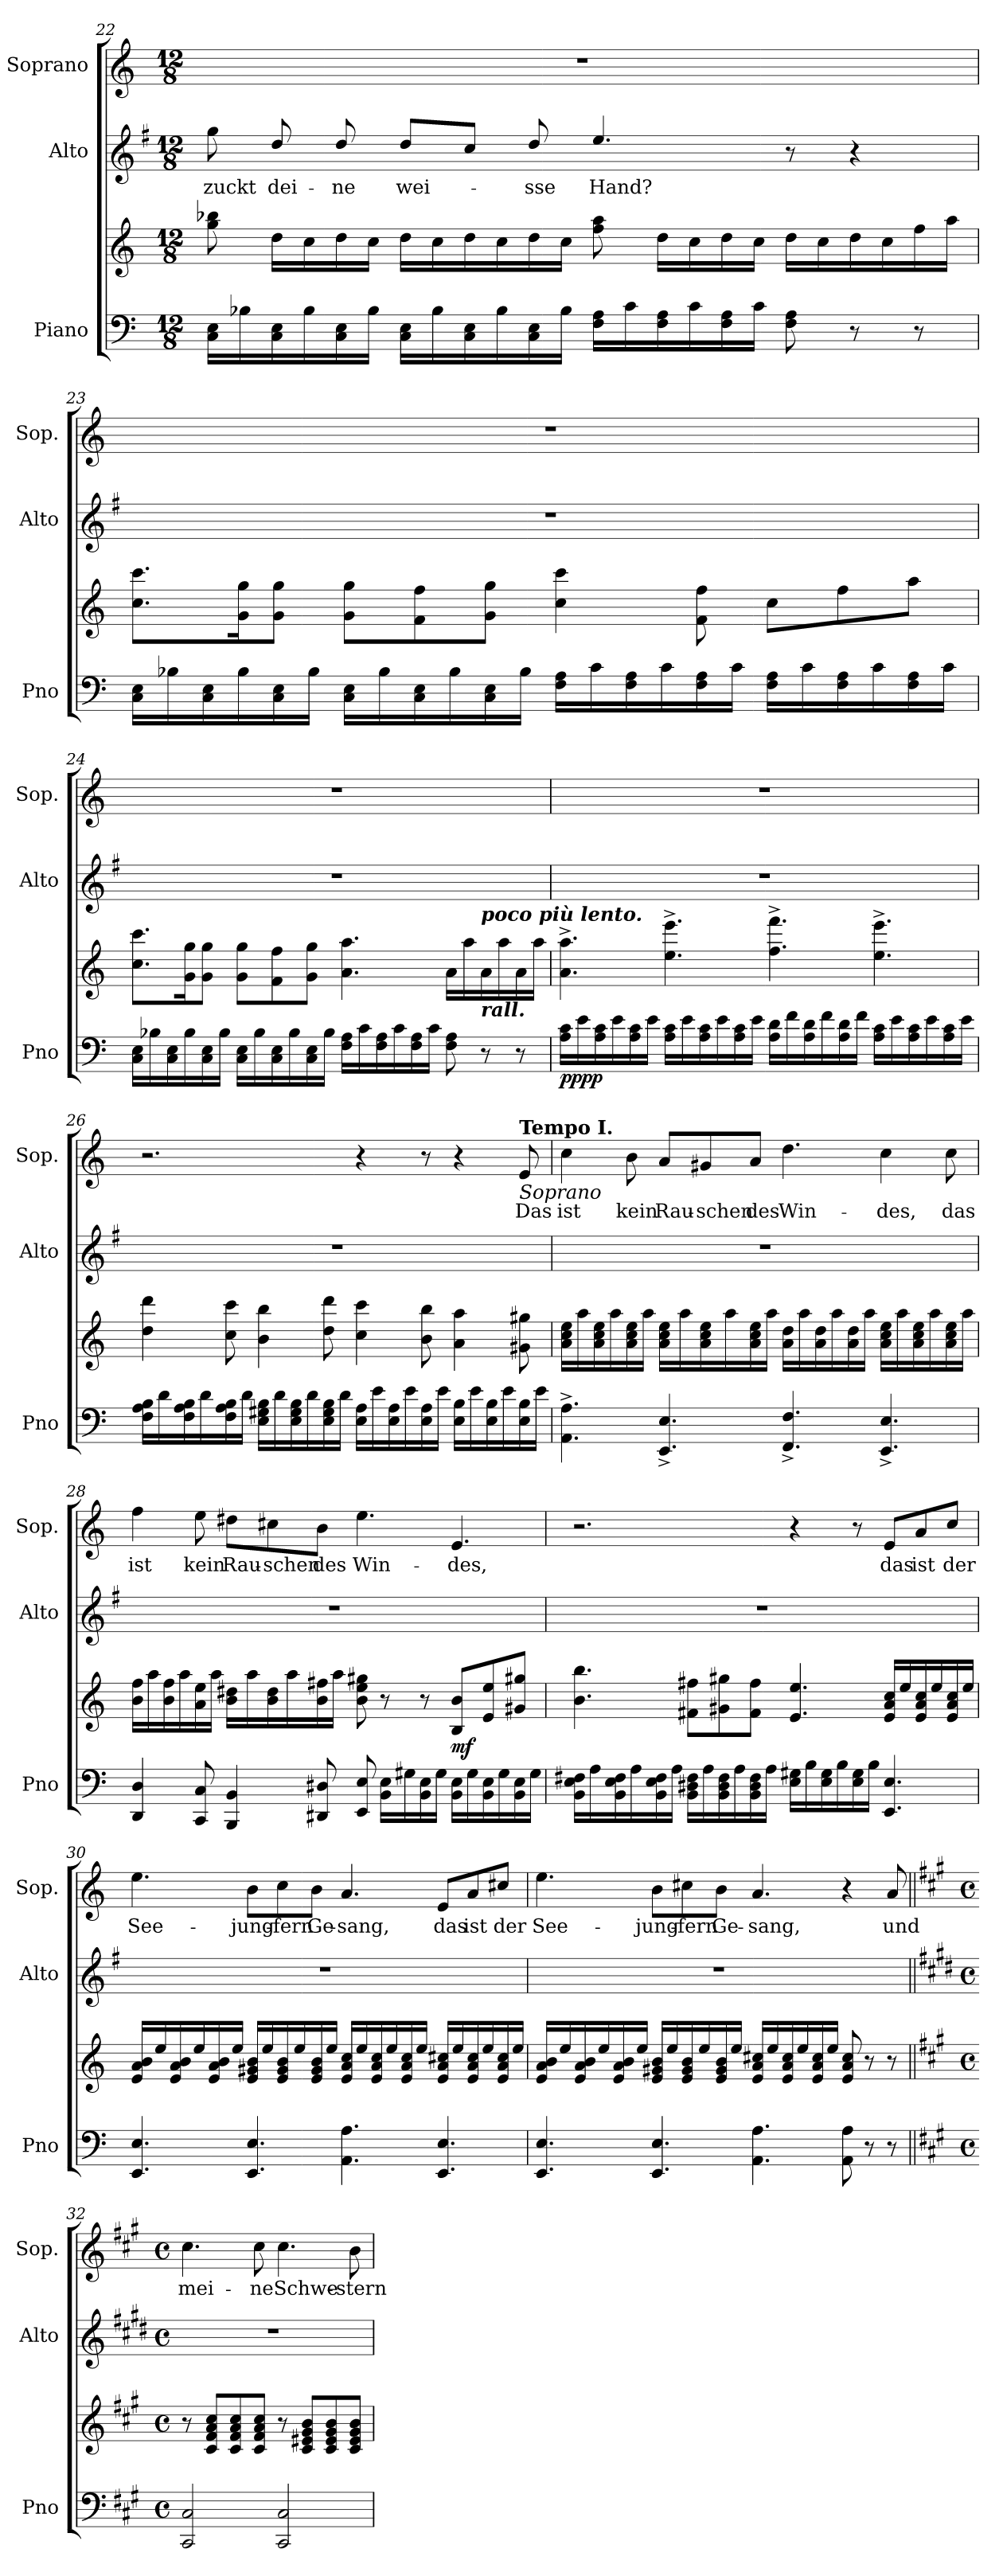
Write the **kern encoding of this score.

**kern	**kern	**dynam	**kern	**text	**kern	**text
*part3	*part3	*part3	*part2	*part2	*part1	*part1
*staff4	*staff3	*staff3/4	*staff2	*staff2	*staff1	*staff1
*I"Piano	*	*	*I"Alto	*	*I"Soprano	*
*I'Pno	*	*	*I'Alto	*	*I'Sop.	*
!!LO:LB:g=z
*clefF4	*clefG2	*	*clefG2	*	*clefG2	*
*	*	*	*ITrd4c7	*	*	*
*k[]	*k[]	*	*k[]	*	*k[]	*
*M12/8	*M12/8	*	*M12/8	*	*M12/8	*
=22	=22	=22	=22	=22	=22	=22
!	!	!	!	!LO:LY:b	!	!
16C\ 16E\LL	8gg\ 8bb-X\	.	8cc\	zuckt	1.r	.
16B-X\	.	.	.	.	.	.
!	!	!	!	!LO:LY:b	!	!
16C\ 16E\	16dd\LL	.	8g/	dei-	.	.
16B-\	16cc\	.	.	.	.	.
!	!	!	!	!LO:LY:b	!	!
16C\ 16E\	16dd\	.	8g/	-ne	.	.
16B-\JJ	16cc\JJ	.	.	.	.	.
!	!	!	!	!LO:LY:b	!	!
16C\ 16E\LL	16dd\LL	.	8g/L	wei-	.	.
16B-\	16cc\	.	.	.	.	.
16C\ 16E\	16dd\	.	8f/J	.	.	.
16B-\	16cc\	.	.	.	.	.
!	!	!	!	!LO:LY:b	!	!
16C\ 16E\	16dd\	.	8g/	-sse	.	.
16B-\JJ	16cc\JJ	.	.	.	.	.
!	!	!	!	!LO:LY:b	!	!
16F\ 16A\LL	8ff\ 8aa\	.	4.a/	Hand?	.	.
16c\	.	.	.	.	.	.
16F\ 16A\	16dd\LL	.	.	.	.	.
16c\	16cc\	.	.	.	.	.
16F\ 16A\	16dd\	.	.	.	.	.
16c\JJ	16cc\JJ	.	.	.	.	.
8F\ 8A\	16dd\LL	.	8r	.	.	.
.	16cc\	.	.	.	.	.
8r	16dd\	.	4r	.	.	.
.	16cc\	.	.	.	.	.
8r	16ff\	.	.	.	.	.
.	16aa\JJ	.	.	.	.	.
!!LO:LB:g=z
=23	=23	=23	=23	=23	=23	=23
16C\ 16E\LL	8.cc\ 8.ccc\L	.	1.r	.	1.r	.
16B-X\	.	.	.	.	.	.
16C\ 16E\	.	.	.	.	.	.
16B-\	16g\ 16gg\K	.	.	.	.	.
16C\ 16E\	8g\ 8gg\J	.	.	.	.	.
16B-\JJ	.	.	.	.	.	.
16C\ 16E\LL	8g\ 8gg\L	.	.	.	.	.
16B-\	.	.	.	.	.	.
16C\ 16E\	8f\ 8ff\	.	.	.	.	.
16B-\	.	.	.	.	.	.
16C\ 16E\	8g\ 8gg\J	.	.	.	.	.
16B-\JJ	.	.	.	.	.	.
16F\ 16A\LL	4cc\ 4ccc\	.	.	.	.	.
16c\	.	.	.	.	.	.
16F\ 16A\	.	.	.	.	.	.
16c\	.	.	.	.	.	.
16F\ 16A\	8f\ 8ff\	.	.	.	.	.
16c\JJ	.	.	.	.	.	.
16F\ 16A\LL	8cc\L	.	.	.	.	.
16c\	.	.	.	.	.	.
16F\ 16A\	8ff\	.	.	.	.	.
16c\	.	.	.	.	.	.
16F\ 16A\	8aa\J	.	.	.	.	.
16c\JJ	.	.	.	.	.	.
!!LO:PB:g=z
=24	=24	=24	=24	=24	=24	=24
!	!	!	!	!	!LO:TX:a:color=#FFFFFF:t=.	!
16C\ 16E\LL	8.cc\ 8.ccc\L	.	1.r	.	1.r	.
16B-X\	.	.	.	.	.	.
16C\ 16E\	.	.	.	.	.	.
16B-\	16g\ 16gg\K	.	.	.	.	.
16C\ 16E\	8g\ 8gg\J	.	.	.	.	.
16B-\JJ	.	.	.	.	.	.
16C\ 16E\LL	8g\ 8gg\L	.	.	.	.	.
16B-\	.	.	.	.	.	.
16C\ 16E\	8f\ 8ff\	.	.	.	.	.
16B-\	.	.	.	.	.	.
16C\ 16E\	8g\ 8gg\J	.	.	.	.	.
16B-\JJ	.	.	.	.	.	.
16F\ 16A\LL	4.a\ 4.aa\	.	.	.	.	.
16c\	.	.	.	.	.	.
16F\ 16A\	.	.	.	.	.	.
16c\	.	.	.	.	.	.
16F\ 16A\	.	.	.	.	.	.
16c\JJ	.	.	.	.	.	.
8F\ 8A\	16a\LL	.	.	.	.	.
.	16aa\	.	.	.	.	.
!	!LO:TX:a:Bi:t=poco più lento.	!	!	!	!	!
!	!LO:TX:b:Bi:t=rall.	!	!	!	!	!
8r	16a\	.	.	.	.	.
.	16aa\	.	.	.	.	.
8r	16a\	.	.	.	.	.
.	16aa\JJ	.	.	.	.	.
!!LO:LB:g=z
=25	=25	=25	=25	=25	=25	=25
!	!	!LO:DY:b=2	!	!	!	!
!	!	!LO:DY:n=1:b	!	!	!	!
16A\ 16c\LL	4.a\^ 4.aa\^	pp pp	1.r	.	1.r	.
16e\	.	.	.	.	.	.
16A\ 16c\	.	.	.	.	.	.
16e\	.	.	.	.	.	.
16A\ 16c\	.	.	.	.	.	.
16e\JJ	.	.	.	.	.	.
16A\ 16c\LL	4.ee\^ 4.eee\^	.	.	.	.	.
16e\	.	.	.	.	.	.
16A\ 16c\	.	.	.	.	.	.
16e\	.	.	.	.	.	.
16A\ 16c\	.	.	.	.	.	.
16e\JJ	.	.	.	.	.	.
16A\ 16d\LL	4.ff\^ 4.fff\^	.	.	.	.	.
16f\	.	.	.	.	.	.
16A\ 16d\	.	.	.	.	.	.
16f\	.	.	.	.	.	.
16A\ 16d\	.	.	.	.	.	.
16f\JJ	.	.	.	.	.	.
16A\ 16c\LL	4.ee\^ 4.eee\^	.	.	.	.	.
16e\	.	.	.	.	.	.
16A\ 16c\	.	.	.	.	.	.
16e\	.	.	.	.	.	.
16A\ 16c\	.	.	.	.	.	.
16e\JJ	.	.	.	.	.	.
!!LO:LB:g=z
=26	=26	=26	=26	=26	=26	=26
16F\ 16A\ 16B\LL	4dd\ 4ddd\	.	1.r	.	2.r	.
16d\	.	.	.	.	.	.
16F\ 16A\ 16B\	.	.	.	.	.	.
16d\	.	.	.	.	.	.
16F\ 16A\ 16B\	8cc\ 8ccc\	.	.	.	.	.
16d\JJ	.	.	.	.	.	.
16E\ 16G#X\ 16B\LL	4b\ 4bb\	.	.	.	.	.
16d\	.	.	.	.	.	.
16E\ 16G#\ 16B\	.	.	.	.	.	.
16d\	.	.	.	.	.	.
16E\ 16G#\ 16B\	8dd\ 8ddd\	.	.	.	.	.
16d\JJ	.	.	.	.	.	.
16E\ 16A\LL	4cc\ 4ccc\	.	.	.	4r	.
16e\	.	.	.	.	.	.
16E\ 16A\	.	.	.	.	.	.
16e\	.	.	.	.	.	.
16E\ 16A\	8b\ 8bb\	.	.	.	8r	.
16e\JJ	.	.	.	.	.	.
16E\ 16B\LL	4a\ 4aa\	.	.	.	4r	.
16e\	.	.	.	.	.	.
16E\ 16B\	.	.	.	.	.	.
16e\	.	.	.	.	.	.
!	!	!	!	!	!LO:TX:a:B:t=Tempo I.	!
!	!	!	!	!	!LO:TX:b:i:t=Soprano	!
!	!	!	!	!	!	!LO:LY:b
16E\ 16B\	8g#X\ 8gg#X\	.	.	.	8e/	Das
16e\JJ	.	.	.	.	.	.
!!LO:LB:g=z
=27	=27	=27	=27	=27	=27	=27
!	!	!	!	!	!	!LO:LY:b
4.AA\^ 4.A\^	16a\ 16cc\ 16ee\LL	.	1.r	.	4cc\	ist
.	16aa\	.	.	.	.	.
.	16a\ 16cc\ 16ee\	.	.	.	.	.
.	16aa\	.	.	.	.	.
!	!	!	!	!	!	!LO:LY:b
.	16a\ 16cc\ 16ee\	.	.	.	8b\	kein
.	16aa\JJ	.	.	.	.	.
!	!	!	!	!	!	!LO:LY:b
4.EE/^ 4.E/^	16a\ 16cc\ 16ee\LL	.	.	.	8a/L	Rau-
.	16aa\	.	.	.	.	.
!	!	!	!	!	!	!LO:LY:b
.	16a\ 16cc\ 16ee\	.	.	.	8g#X/	-schen
.	16aa\	.	.	.	.	.
!	!	!	!	!	!	!LO:LY:b
.	16a\ 16cc\ 16ee\	.	.	.	8a/J	des
.	16aa\JJ	.	.	.	.	.
!	!	!	!	!	!	!LO:LY:b
4.FF/^ 4.F/^	16a\ 16dd\LL	.	.	.	4.dd\	Win-
.	16aa\	.	.	.	.	.
.	16a\ 16dd\	.	.	.	.	.
.	16aa\	.	.	.	.	.
.	16a\ 16dd\	.	.	.	.	.
.	16aa\JJ	.	.	.	.	.
!	!	!	!	!	!	!LO:LY:b
4.EE/^ 4.E/^	16a\ 16cc\ 16ee\LL	.	.	.	4cc\	-des,
.	16aa\	.	.	.	.	.
.	16a\ 16cc\ 16ee\	.	.	.	.	.
.	16aa\	.	.	.	.	.
!	!	!	!	!	!	!LO:LY:b
.	16a\ 16cc\ 16ee\	.	.	.	8cc\	das
.	16aa\JJ	.	.	.	.	.
!!LO:LB:g=z
=28	=28	=28	=28	=28	=28	=28
!	!	!	!	!	!	!LO:LY:b
4DD/ 4D/	16b\ 16ff\LL	.	1.r	.	4ff\	ist
.	16aa\	.	.	.	.	.
.	16b\ 16ff\	.	.	.	.	.
.	16aa\	.	.	.	.	.
!	!	!	!	!	!	!LO:LY:b
8CC/ 8C/	16a\ 16ee\	.	.	.	8ee\	kein
.	16aa\JJ	.	.	.	.	.
!	!	!	!	!	!	!LO:LY:b
4BBB/ 4BB/	16b\ 16dd#X\LL	.	.	.	8dd#X\L	Rau-
.	16aa\	.	.	.	.	.
!	!	!	!	!	!	!LO:LY:b
.	16b\ 16dd#\	.	.	.	8cc#X\	-schen
.	16aa\	.	.	.	.	.
!	!	!	!	!	!	!LO:LY:b
8DD#X/ 8D#X/	16b\ 16ff#X\	.	.	.	8b\J	des
.	16aa\JJ	.	.	.	.	.
!	!	!	!	!	!	!LO:LY:b
8EE/ 8E/	8b\ 8ee\ 8gg#X\	.	.	.	4.ee\	Win-
16BB\ 16E\LL	8r	.	.	.	.	.
16G#X\	.	.	.	.	.	.
16BB\ 16E\	8r	.	.	.	.	.
16G#\JJ	.	.	.	.	.	.
!	!	!LO:DY:b	!	!	!	!LO:LY:b
16BB\ 16E\LL	8B/ 8b/L	mf	.	.	4.e/	-des,
16G#\	.	.	.	.	.	.
16BB\ 16E\	8e/ 8ee/	.	.	.	.	.
16G#\	.	.	.	.	.	.
16BB\ 16E\	8g#X/ 8gg#X/J	.	.	.	.	.
16G#\JJ	.	.	.	.	.	.
!!LO:PB:g=z
=29	=29	=29	=29	=29	=29	=29
16BB\ 16E\ 16F#X\LL	4.b\ 4.bb\	.	1.r	.	2.r	.
16A\	.	.	.	.	.	.
16BB\ 16E\ 16F#\	.	.	.	.	.	.
16A\	.	.	.	.	.	.
16BB\ 16E\ 16F#\	.	.	.	.	.	.
16A\JJ	.	.	.	.	.	.
16BB\ 16D#X\ 16F#\LL	8f#X\ 8ff#X\L	.	.	.	.	.
16A\	.	.	.	.	.	.
16BB\ 16D#\ 16F#\	8g#X\ 8gg#X\	.	.	.	.	.
16A\	.	.	.	.	.	.
16BB\ 16D#\ 16F#\	8f#\ 8ff#\J	.	.	.	.	.
16A\JJ	.	.	.	.	.	.
16E\ 16G#X\LL	4.e/ 4.ee/	.	.	.	4r	.
16B\	.	.	.	.	.	.
16E\ 16G#\	.	.	.	.	.	.
16B\	.	.	.	.	.	.
16E\ 16G#\	.	.	.	.	8r	.
16B\JJ	.	.	.	.	.	.
!	!	!	!	!	!	!LO:LY:b
4.EE/ 4.E/	16e/ 16a/ 16cc/LL	.	.	.	8e/L	das
.	16ee/	.	.	.	.	.
!	!	!	!	!	!	!LO:LY:b
.	16e/ 16a/ 16cc/	.	.	.	8a/	ist
.	16ee/	.	.	.	.	.
!	!	!	!	!	!	!LO:LY:b
.	16e/ 16a/ 16cc/	.	.	.	8cc/J	der
.	16ee/JJ	.	.	.	.	.
!!LO:LB:g=z
=30	=30	=30	=30	=30	=30	=30
!	!	!	!	!	!	!LO:LY:b
4.EE/ 4.E/	16e/ 16a/ 16b/LL	.	1.r	.	4.ee\	See-
.	16ee/	.	.	.	.	.
.	16e/ 16a/ 16b/	.	.	.	.	.
.	16ee/	.	.	.	.	.
.	16e/ 16a/ 16b/	.	.	.	.	.
.	16ee/JJ	.	.	.	.	.
!	!	!	!	!	!	!LO:LY:b
4.EE/ 4.E/	16e/ 16g#X/ 16b/LL	.	.	.	8b\L	-jung-
.	16ee/	.	.	.	.	.
!	!	!	!	!	!	!LO:LY:b
.	16e/ 16g#/ 16b/	.	.	.	8cc\	-fern
.	16ee/	.	.	.	.	.
!	!	!	!	!	!	!LO:LY:b
.	16e/ 16g#/ 16b/	.	.	.	8b\J	Ge-
.	16ee/JJ	.	.	.	.	.
!	!	!	!	!	!	!LO:LY:b
4.AA\ 4.A\	16e/ 16a/ 16cc/LL	.	.	.	4.a/	-sang,
.	16ee/	.	.	.	.	.
.	16e/ 16a/ 16cc/	.	.	.	.	.
.	16ee/	.	.	.	.	.
.	16e/ 16a/ 16cc/	.	.	.	.	.
.	16ee/JJ	.	.	.	.	.
!	!	!	!	!	!	!LO:LY:b
4.EE/ 4.E/	16e/ 16a/ 16cc#X/LL	.	.	.	8e/L	das
.	16ee/	.	.	.	.	.
!	!	!	!	!	!	!LO:LY:b
.	16e/ 16a/ 16cc#/	.	.	.	8a/	ist
.	16ee/	.	.	.	.	.
!	!	!	!	!	!	!LO:LY:b
.	16e/ 16a/ 16cc#/	.	.	.	8cc#X/J	der
.	16ee/JJ	.	.	.	.	.
!!LO:LB:g=z
=31	=31	=31	=31	=31	=31	=31
!	!	!	!	!	!	!LO:LY:b
4.EE/ 4.E/	16e/ 16a/ 16b/LL	.	1.r	.	4.ee\	See-
.	16ee/	.	.	.	.	.
.	16e/ 16a/ 16b/	.	.	.	.	.
.	16ee/	.	.	.	.	.
.	16e/ 16a/ 16b/	.	.	.	.	.
.	16ee/JJ	.	.	.	.	.
!	!	!	!	!	!	!LO:LY:b
4.EE/ 4.E/	16e/ 16g#X/ 16b/LL	.	.	.	8b\L	-jung-
.	16ee/	.	.	.	.	.
!	!	!	!	!	!	!LO:LY:b
.	16e/ 16g#/ 16b/	.	.	.	8cc#X\	-fern
.	16ee/	.	.	.	.	.
!	!	!	!	!	!	!LO:LY:b
.	16e/ 16g#/ 16b/	.	.	.	8b\J	Ge-
.	16ee/JJ	.	.	.	.	.
!	!	!	!	!	!	!LO:LY:b
4.AA\ 4.A\	16e/ 16a/ 16cc#X/LL	.	.	.	4.a/	-sang,
.	16ee/	.	.	.	.	.
.	16e/ 16a/ 16cc#/	.	.	.	.	.
.	16ee/	.	.	.	.	.
.	16e/ 16a/ 16cc#/	.	.	.	.	.
.	16ee/JJ	.	.	.	.	.
8AA\ 8A\	8e/ 8a/ 8cc#/	.	.	.	4r	.
8r	8r	.	.	.	.	.
!	!	!	!	!	!	!LO:LY:b
8r	8r	.	.	.	8a/	und
!!LO:PB:g=z
=32||	=32||	=32||	=32||	=32||	=32||	=32||
*k[f#c#g#]	*k[f#c#g#]	*	*k[f#c#g#]	*	*k[f#c#g#]	*
*M4/4	*M4/4	*	*M4/4	*	*M4/4	*
*met(c)	*met(c)	*	*met(c)	*	*met(c)	*
!	!	!	!LO:TX:a:color=#FFFFFF:t=.	!	!	!
!	!	!	!	!	!	!LO:LY:b
2CC#/ 2C#/	8r	.	1r	.	4.cc#\	mei-
.	8c#/ 8f#/ 8a/ 8cc#/L	.	.	.	.	.
.	8c#/ 8f#/ 8a/ 8cc#/	.	.	.	.	.
!	!	!	!	!	!	!LO:LY:b
.	8c#/ 8f#/ 8a/ 8cc#/J	.	.	.	8cc#\	-ne
!	!	!	!	!	!	!LO:LY:b
2CC#/ 2C#/	8r	.	.	.	4.cc#\	Schwe-
.	8c#/ 8e#X/ 8g#/ 8b/L	.	.	.	.	.
.	8c#/ 8e#/ 8g#/ 8b/	.	.	.	.	.
!	!	!	!	!	!	!LO:LY:b
.	8c#/ 8e#/ 8g#/ 8b/J	.	.	.	8b\	-stern
=	=	=	=	=	=	=
*-	*-	*-	*-	*-	*-	*-
